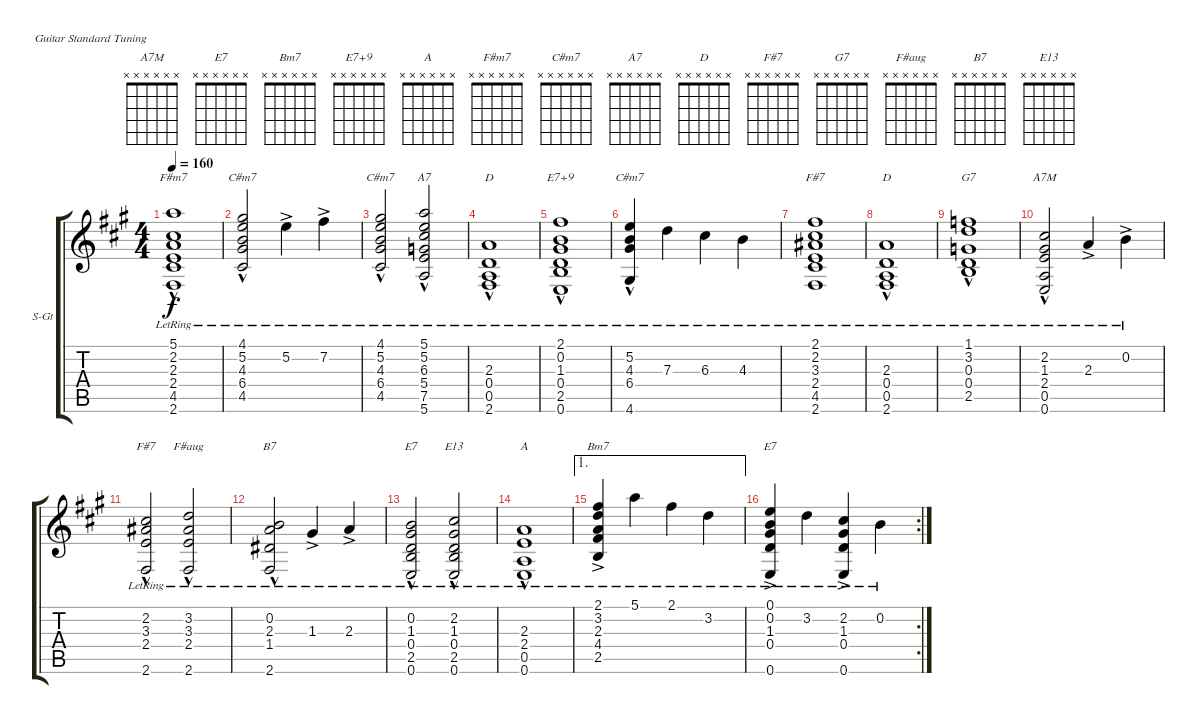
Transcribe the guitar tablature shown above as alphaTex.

\bracketExtendMode groupsimilarinstruments
\firstSystemTrackNameOrientation horizontal
\otherSystemsTrackNameOrientation horizontal
\track ("Track 1" "S-Gt") {instrument acousticguitarsteel}
\staff {score tabs}
\tuning (E4 B3 G3 D3 A2 E2)
\chord ("A7M" x x x x x x)
\chord ("E7" x x x x x x)
\chord ("Bm7" x x x x x x)
\chord ("E7+9" x x x x x x)
\chord ("A" x x x x x x)
\chord ("F#m7" x x x x x x)
\chord ("C#m7" x x x x x x)
\chord ("A7" x x x x x x)
\chord ("D" x x x x x x)
\chord ("F#7" x x x x x x)
\chord ("G7" x x x x x x)
\chord ("F#aug" x x x x x x)
\chord ("B7" x x x x x x)
\chord ("E13" x x x x x x)
\ts (4 4)
\tempo 160
\clef g2
\ks a
(5.1{hac lr} 2.2{lr} 2.3{lr} 2.4{lr} 4.5{lr} 2.6{lr}).1{ch "F#m7" dy f} |
(4.1{hac lr} 5.2{lr} 4.3{lr} 6.4{lr} 4.5{lr}).2{ch "C#m7"} 5.2{ac lr}.4 7.2{ac lr}.4 |
(4.1{hac lr} 5.2{lr} 4.3{lr} 6.4{lr} 4.5{lr}).2{ch "C#m7"} (5.1{hac lr} 5.2{lr} 6.3{lr} 5.4{lr} 7.5{lr} 5.6{lr}).2{ch "A7"} |
(2.3{hac lr} 0.4{lr} 0.5{lr} 2.6{lr}).1{ch "D"} |
(2.1{hac lr} 0.2{lr} 1.3{lr} 0.4{lr} 2.5{lr} 0.6{lr}).1{ch "E7+9"} |
(5.2{hac lr} 4.3{lr} 6.4{lr} 4.6{lr}).4{ch "C#m7"} 7.3{lr}.4 6.3{lr}.4 4.3{lr}.4 |
(2.1{lr} 2.2{lr} 3.3{lr} 2.4{lr} 4.5{lr} 2.6{lr}).1{ch "F#7"} |
(2.3{hac lr} 0.4{lr} 0.5{lr} 2.6{lr}).1{ch "D"} |
(1.1{lr} 3.2{hac lr} 0.3{lr} 0.4{lr} 2.5{lr}).1{ch "G7"} |
(2.2{hac lr} 1.3{lr} 2.4{lr} 0.5{lr} 0.6{lr}).2{ch "A7M"} 2.3{ac lr}.4 0.2{ac lr}.4 |
(2.2{hac lr} 3.3{lr} 2.4{lr} 2.6{lr}).2{ch "F#7"} (3.2{hac lr} 3.3{lr} 2.4{lr} 2.6{lr}).2{ch "F#aug"} |
(0.2{hac lr} 2.3{lr} 1.4{lr} 2.6{lr}).2{ch "B7"} 1.3{ac lr}.4 2.3{ac lr}.4 |
(0.2{hac lr} 1.3{lr} 0.4{lr} 2.5{lr} 0.6{lr}).2{ch "E7"} (2.2{hac lr} 1.3{lr} 0.4{lr} 2.5{lr} 0.6{lr}).2{ch "E13"} |
(2.3{hac lr} 2.4{lr} 0.5{lr} 0.6{lr}).1{ch "A"} |
\ae 1
(2.1{ac lr} 3.2{lr} 2.3{lr} 4.4{lr} 2.5{lr}).4{ch "Bm7"} 5.1{lr}.4 2.1{lr}.4 3.2{lr}.4 |
\rc 2
(0.1{ac lr} 0.2{lr} 1.3{lr} 0.4{lr} 0.6{lr}).4{ch "E7"} 3.2{lr}.4 (2.2{ac lr} 1.3{lr} 0.4{lr} 0.6{lr}).4 0.2{lr}.4
